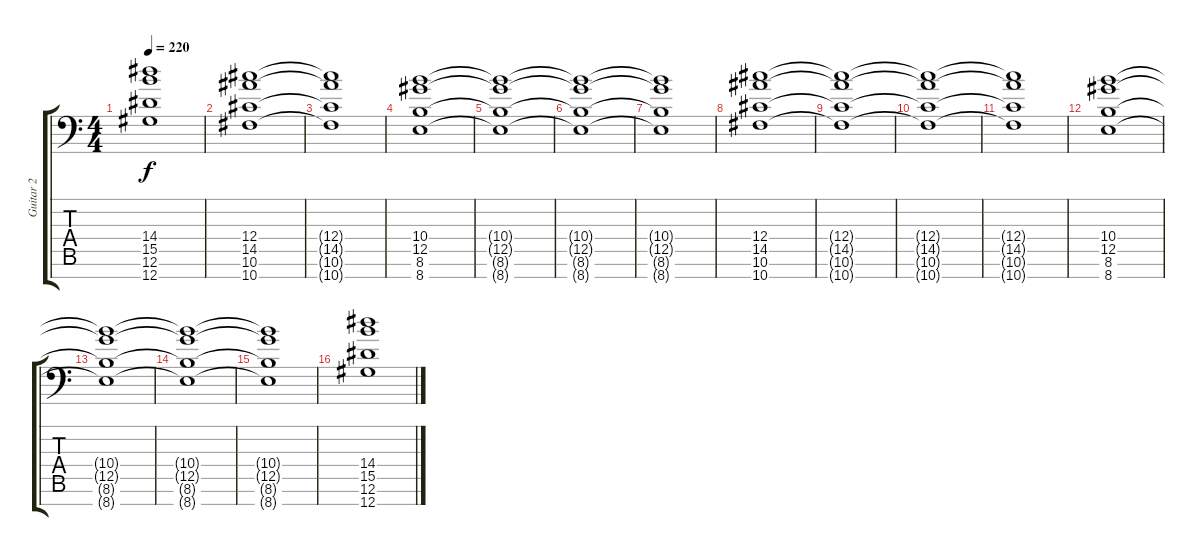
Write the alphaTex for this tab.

\track ("Guitar 2" "Guitar 2") {instrument distortionguitar}
\staff {score tabs}
\tuning (Eb4 Bb3 Gb3 Db3 Ab2 Eb2 Ab1) {hide}
\ts (4 4)
\tempo 220
\clef f4
\ks c
(14.4{t} 15.5{t} 12.6{t} 12.7{t}).1{dy f} |
(12.4 14.5 10.6 10.7).1 |
(12.4{t} 14.5{t} 10.6{t} 10.7{t}).1 |
(10.4 12.5 8.6 8.7).1 |
(10.4{t} 12.5{t} 8.6{t} 8.7{t}).1 |
(10.4{t} 12.5{t} 8.6{t} 8.7{t}).1 |
(10.4{t} 12.5{t} 8.6{t} 8.7{t}).1 |
(12.4 14.5 10.6 10.7).1 |
(12.4{t} 14.5{t} 10.6{t} 10.7{t}).1 |
(12.4{t} 14.5{t} 10.6{t} 10.7{t}).1 |
(12.4{t} 14.5{t} 10.6{t} 10.7{t}).1 |
(10.4 12.5 8.6 8.7).1 |
(10.4{t} 12.5{t} 8.6{t} 8.7{t}).1 |
(10.4{t} 12.5{t} 8.6{t} 8.7{t}).1 |
(10.4{t} 12.5{t} 8.6{t} 8.7{t}).1 |
(14.4 15.5 12.6 12.7).1
